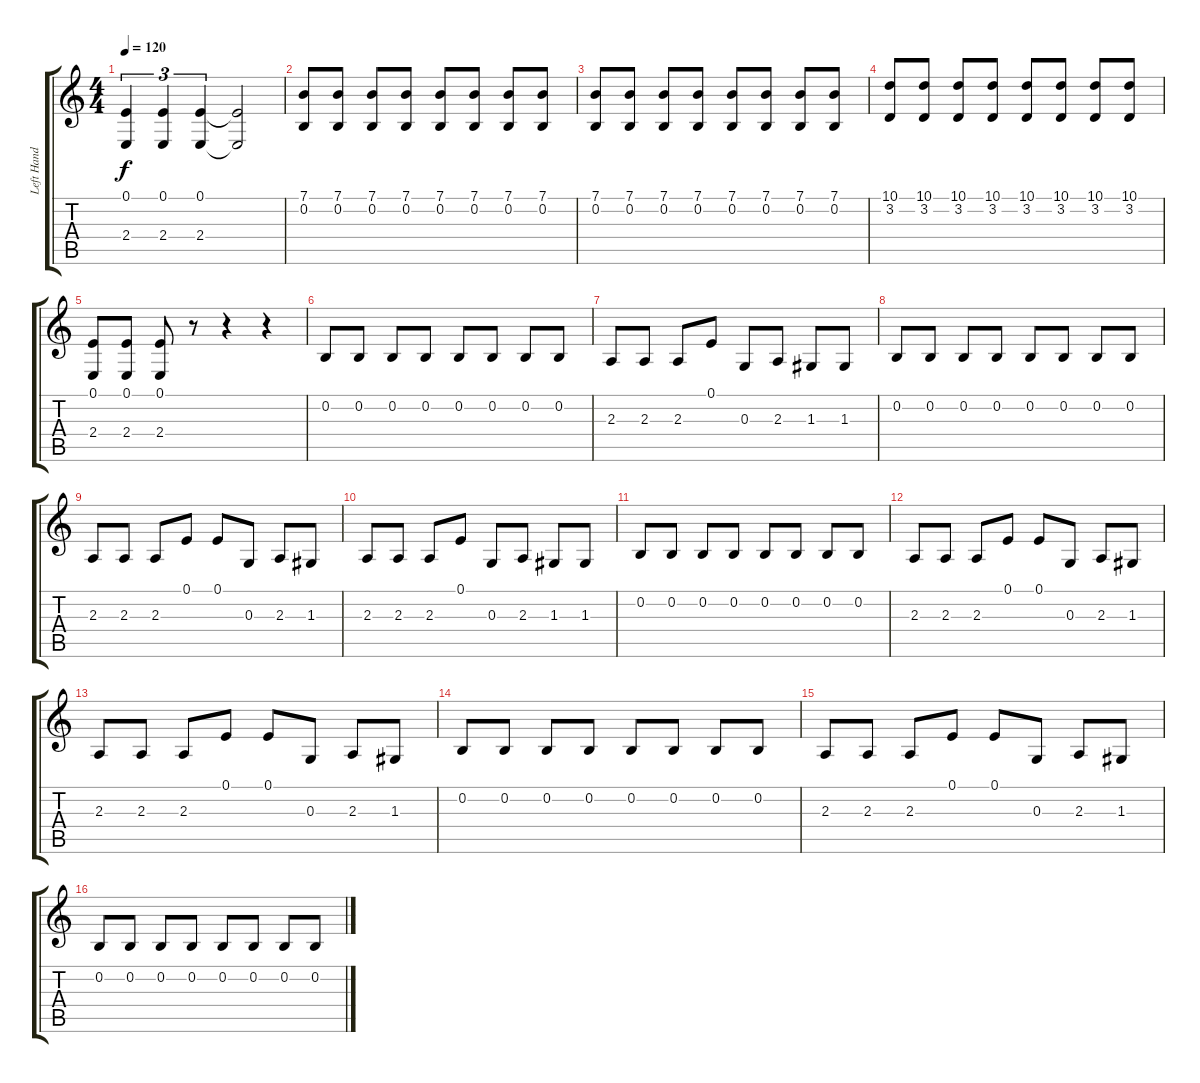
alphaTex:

\track ("Left Hand" "Left Hand") {instrument acousticgrandpiano}
\staff {score tabs}
\tuning (E4 B3 G3 D3 A2 E2) {hide}
\ts (4 4)
\tempo 120
\clef g2
\ks c
(0.1 2.4).4{tu (3 2) dy f} (0.1 2.4).4{tu (3 2)} (0.1 2.4).4{tu (3 2)} (0.1{t} 2.4{t}).2 |
(7.1 0.2).8 (7.1 0.2).8 (7.1 0.2).8 (7.1 0.2).8 (7.1 0.2).8 (7.1 0.2).8 (7.1 0.2).8 (7.1 0.2).8 |
(7.1 0.2).8 (7.1 0.2).8 (7.1 0.2).8 (7.1 0.2).8 (7.1 0.2).8 (7.1 0.2).8 (7.1 0.2).8 (7.1 0.2).8 |
(10.1 3.2).8 (10.1 3.2).8 (10.1 3.2).8 (10.1 3.2).8 (10.1 3.2).8 (10.1 3.2).8 (10.1 3.2).8 (10.1 3.2).8 |
(0.1 2.4).8 (0.1 2.4).8 (0.1 2.4).8 r.8 r.4 r.4 |
0.2.8 0.2.8 0.2.8 0.2.8 0.2.8 0.2.8 0.2.8 0.2.8 |
2.3.8 2.3.8 2.3.8 0.1.8 0.3.8 2.3.8 1.3.8 1.3.8 |
0.2.8 0.2.8 0.2.8 0.2.8 0.2.8 0.2.8 0.2.8 0.2.8 |
2.3.8 2.3.8 2.3.8 0.1.8 0.1.8 0.3.8 2.3.8 1.3.8 |
2.3.8 2.3.8 2.3.8 0.1.8 0.3.8 2.3.8 1.3.8 1.3.8 |
0.2.8 0.2.8 0.2.8 0.2.8 0.2.8 0.2.8 0.2.8 0.2.8 |
2.3.8 2.3.8 2.3.8 0.1.8 0.1.8 0.3.8 2.3.8 1.3.8 |
2.3.8 2.3.8 2.3.8 0.1.8 0.1.8 0.3.8 2.3.8 1.3.8 |
0.2.8 0.2.8 0.2.8 0.2.8 0.2.8 0.2.8 0.2.8 0.2.8 |
2.3.8 2.3.8 2.3.8 0.1.8 0.1.8 0.3.8 2.3.8 1.3.8 |
0.2.8 0.2.8 0.2.8 0.2.8 0.2.8 0.2.8 0.2.8 0.2.8
